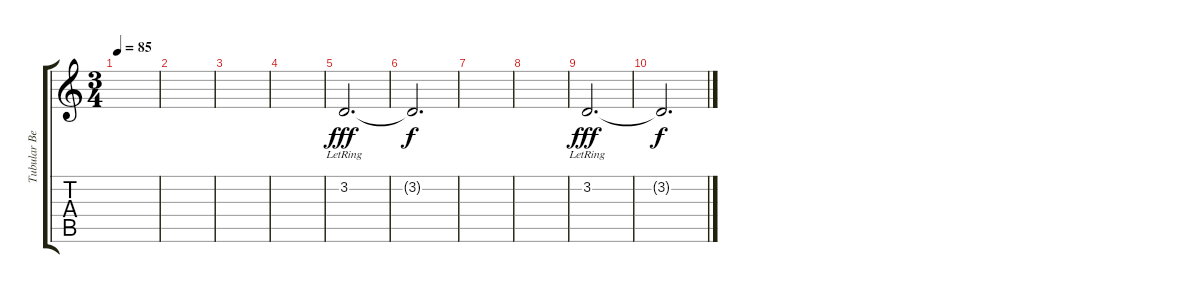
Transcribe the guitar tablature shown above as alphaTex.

\track ("Tubular Bells" "Tubular Be") {instrument tubularbells}
\staff {score tabs}
\tuning (E4 B3 G3 D3 A2 E2) {hide}
\ts (3 4)
\tempo 85
\clef g2
\ks c
|
|
|
|
3.2{lr}.2{d dy fff} |
3.2{t}.2{d dy f} |
|
|
3.2{lr}.2{d dy fff} |
3.2{t}.2{d dy f}
